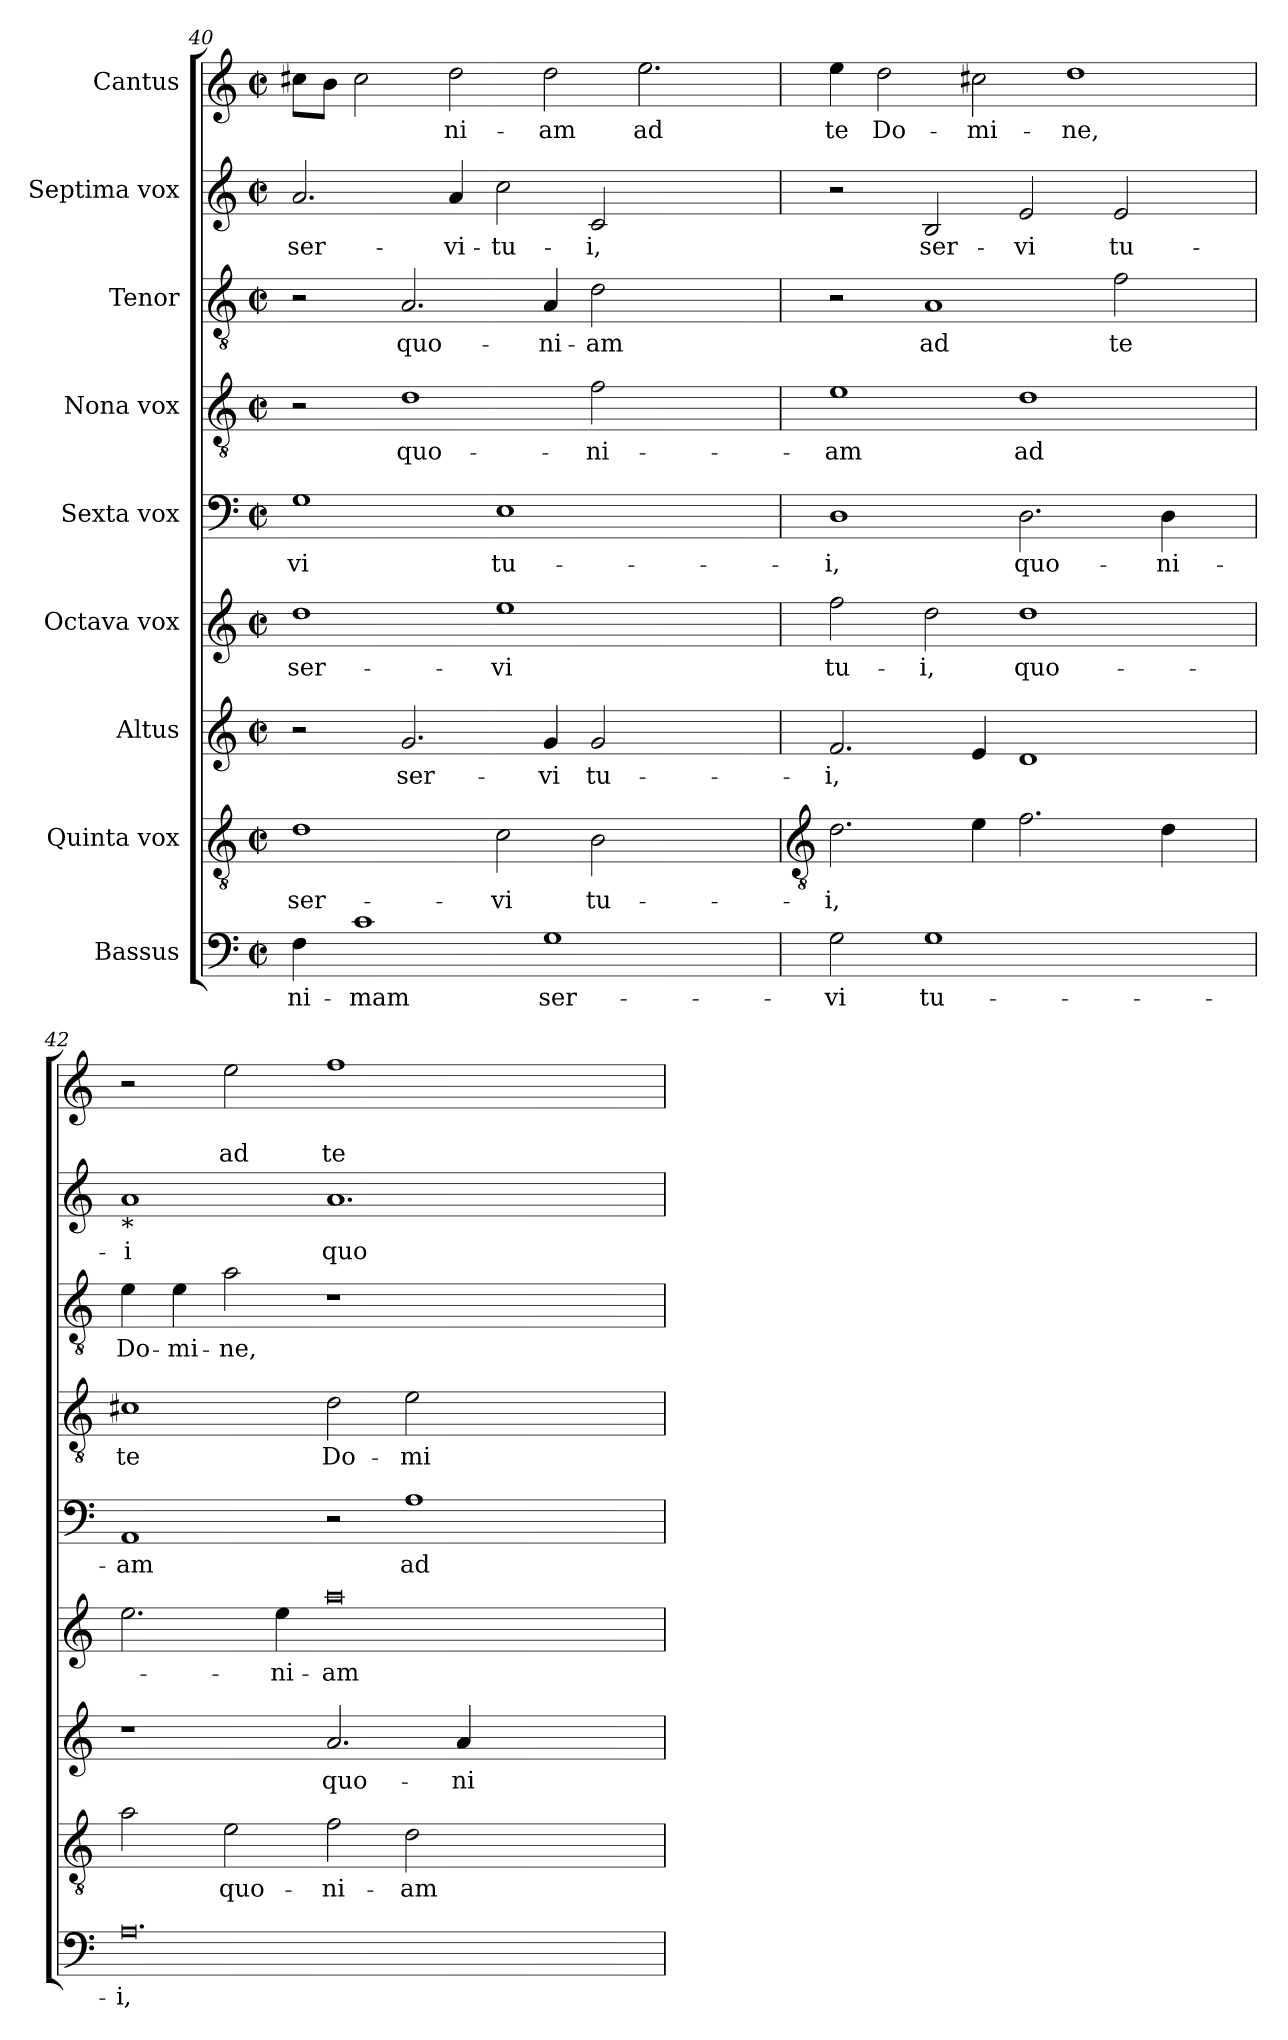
**kern	**text	**kern	**text	**kern	**text	**kern	**text	**kern	**text	**kern	**text	**kern	**text	**kern	**text	**kern	**text	**text
*part9	*part9	*part8	*part8	*part7	*part7	*part6	*part6	*part5	*part5	*part4	*part4	*part3	*part3	*part2	*part2	*part1	*part1	*part1
*staff9	*staff9	*staff8	*staff8	*staff7	*staff7	*staff6	*staff6	*staff5	*staff5	*staff4	*staff4	*staff3	*staff3	*staff2	*staff2	*staff1	*staff1	*staff1
*I"Bassus	*	*I"Quinta vox	*	*I"Altus	*	*I"Octava vox	*	*I"Sexta vox	*	*I"Nona vox	*	*I"Tenor	*	*I"Septima vox	*	*I"Cantus	*	*
!!LO:LB:g=z
*clefF4	*	*clefGv2	*	*clefG2	*	*clefG2	*	*clefF4	*	*clefGv2	*	*clefGv2	*	*clefG2	*	*clefG2	*	*
*k[]	*	*k[]	*	*k[]	*	*k[]	*	*k[]	*	*k[]	*	*k[]	*	*k[]	*	*k[]	*	*
*C:	*	*C:	*	*C:	*	*C:	*	*C:	*	*C:	*	*C:	*	*C:	*	*C:	*	*
*M4/2	*	*M4/2	*	*M4/2	*	*M4/2	*	*M4/2	*	*M4/2	*	*M4/2	*	*M4/2	*	*M4/2	*	*
*met(c|)	*	*met(c|)	*	*met(c|)	*	*met(c|)	*	*met(c|)	*	*met(c|)	*	*met(c|)	*	*met(c|)	*	*met(c|)	*	*
=40	=40	=40	=40	=40	=40	=40	=40	=40	=40	=40	=40	=40	=40	=40	=40	=40	=40	=40
!	!LO:LY:b	!	!LO:LY:b	!	!	!	!LO:LY:b	!	!LO:LY:b	!	!	!	!	!	!LO:LY:b	!	!	!
4F	-ni-	1d	ser-	2r	.	1dd	ser-	1G	-vi	2r	.	2r	.	2.a	ser-	8cc#L	.	.
.	.	.	.	.	.	.	.	.	.	.	.	.	.	.	.	8bJ	.	.
!	!LO:LY:b	!	!	!	!	!	!	!	!	!	!	!	!	!	!	!	!	!
1c	-mam	.	.	.	.	.	.	.	.	.	.	.	.	.	.	2cc#	.	.
!	!	!	!	!	!LO:LY:b	!	!	!	!	!	!LO:LY:b	!	!LO:LY:b	!	!	!	!	!
.	.	.	.	2.g	ser-	.	.	.	.	1d	quo-	2.A	quo-	.	.	.	.	.
!	!	!	!	!	!	!	!	!	!	!	!	!	!	!	!LO:LY:b	!	!LO:LY:b	!
.	.	.	.	.	.	.	.	.	.	.	.	.	.	4a	-vi-	2dd	-ni-	.
!	!	!	!LO:LY:b	!	!	!	!LO:LY:b	!	!LO:LY:b	!	!	!	!	!	!LO:LY:b	!	!	!
.	.	2c	-vi	.	.	1ee	-vi	1E	tu-	.	.	.	.	2cc	-tu-	.	.	.
!	!LO:LY:b	!	!	!	!LO:LY:b	!	!	!	!	!	!	!	!LO:LY:b	!	!	!	!LO:LY:b	!
1G	ser-	.	.	4g	-vi	.	.	.	.	.	.	4A	-ni-	.	.	2dd	-am	.
!	!	!	!LO:LY:b	!	!LO:LY:b	!	!	!	!	!	!LO:LY:b	!	!LO:LY:b	!	!LO:LY:b	!	!	!
.	.	2B	tu-	2g	tu-	.	.	.	.	2f	-ni-	2d	-am	2c	-i,	.	.	.
!	!	!	!	!	!	!	!	!	!	!	!	!	!	!	!	!	!LO:LY:b	!
.	.	.	.	.	.	.	.	.	.	.	.	.	.	.	.	2.ee	ad	.
.	.	2ryy	.	2ryy	.	2ryy	.	2ryy	.	2ryy	.	2ryy	.	2ryy	.	.	.	.
4ryy	.	.	.	.	.	.	.	.	.	.	.	.	.	.	.	.	.	.
!!LO:LB:g=z
=41	=41	=41	=41	=41	=41	=41	=41	=41	=41	=41	=41	=41	=41	=41	=41	=41	=41	=41
*	*	*clefGv2	*	*	*	*	*	*	*	*	*	*	*	*	*	*	*	*
!	!LO:LY:b	!	!LO:LY:b	!	!LO:LY:b	!	!LO:LY:b	!	!LO:LY:b	!	!LO:LY:b	!	!	!	!	!	!LO:LY:b	!
2G	-vi	2.d	-i,	2.f	-i,	2ff	tu-	1D	-i,	1e	-am	2r	.	2r	.	4ee	te	.
!	!	!	!	!	!	!	!	!	!	!	!	!	!	!	!	!	!LO:LY:b	!
.	.	.	.	.	.	.	.	.	.	.	.	.	.	.	.	2dd	Do-	.
!	!LO:LY:b	!	!	!	!	!	!LO:LY:b	!	!	!	!	!	!LO:LY:b	!	!LO:LY:b	!	!	!
1G	tu-	.	.	.	.	2dd	-i,	.	.	.	.	1A	ad	2B	ser-	.	.	.
!	!	!	!	!	!	!	!	!	!	!	!	!	!	!	!	!	!LO:LY:b	!
.	.	4e	.	4e	.	.	.	.	.	.	.	.	.	.	.	2cc#X	-mi-	.
!	!	!	!	!	!	!	!LO:LY:b	!	!LO:LY:b	!	!LO:LY:b	!	!	!	!LO:LY:b	!	!	!
.	.	2.f	.	1d	.	1dd	quo-	2.D	quo-	1d	ad	.	.	2e	-vi	.	.	.
!	!	!	!	!	!	!	!	!	!	!	!	!	!	!	!	!	!LO:LY:b	!
.	.	.	.	.	.	.	.	.	.	.	.	.	.	.	.	1dd	-ne,	.
!	!	!	!	!	!	!	!	!	!	!	!	!	!LO:LY:b	!	!LO:LY:b	!	!	!
2.ryy	.	.	.	.	.	.	.	.	.	.	.	2f	te	2e	tu-	.	.	.
!	!	!	!	!	!	!	!	!	!LO:LY:b	!	!	!	!	!	!	!	!	!
.	.	4d	.	.	.	.	.	4D	-ni-	.	.	.	.	.	.	.	.	.
.	.	4ryy	.	4ryy	.	4ryy	.	4ryy	.	4ryy	.	4ryy	.	4ryy	.	.	.	.
!!LO:LB:g=z
=42	=42	=42	=42	=42	=42	=42	=42	=42	=42	=42	=42	=42	=42	=42	=42	=42	=42	=42
!	!	!	!	!	!	!	!	!	!	!	!	!	!	!LO:TX:b:t=*	!	!	!	!
!	!LO:LY:b	!	!	!	!	!	!	!	!LO:LY:b	!	!LO:LY:b	!	!LO:LY:b	!	!LO:LY:b	!	!	!
0.A	-i,	2a	.	1r	.	2.ee	.	1AA	-am	1c#X	te	4e	Do-	1a	-i	2r	.	.
!	!	!	!	!	!	!	!	!	!	!	!	!	!LO:LY:b	!	!	!	!	!
.	.	.	.	.	.	.	.	.	.	.	.	4e	-mi-	.	.	.	.	.
!	!	!	!LO:LY:b	!	!	!	!	!	!	!	!	!	!LO:LY:b	!	!	!	!	!LO:LY:b
.	.	2e	quo-	.	.	.	.	.	.	.	.	2a	-ne,	.	.	2ee	.	ad
!	!	!	!	!	!	!	!LO:LY:b	!	!	!	!	!	!	!	!	!	!	!
.	.	.	.	.	.	4ee	-ni-	.	.	.	.	.	.	.	.	.	.	.
!	!	!	!LO:LY:b	!	!LO:LY:b	!	!LO:LY:b	!	!	!	!LO:LY:b	!	!	!	!LO:LY:b	!	!	!LO:LY:b
.	.	2f	-ni-	2.a	quo-	0aa	-am	2r	.	2d	Do-	1r	.	1.a	quo-	1ff	.	te
!	!	!	!LO:LY:b	!	!	!	!	!	!LO:LY:b	!	!LO:LY:b	!	!	!	!	!	!	!
.	.	2d	-am	.	.	.	.	1A	ad	2e	-mi-	.	.	.	.	.	.	.
!	!	!	!	!	!LO:LY:b	!	!	!	!	!	!	!	!	!	!	!	!	!
.	.	.	.	4a	-ni-	.	.	.	.	.	.	.	.	.	.	.	.	.
.	.	1ryy	.	1ryy	.	.	.	.	.	1ryy	.	1ryy	.	.	.	1ryy	.	.
.	.	.	.	.	.	.	.	2ryy	.	.	.	.	.	2ryy	.	.	.	.
=	=	=	=	=	=	=	=	=	=	=	=	=	=	=	=	=	=	=
*-	*-	*-	*-	*-	*-	*-	*-	*-	*-	*-	*-	*-	*-	*-	*-	*-	*-	*-
